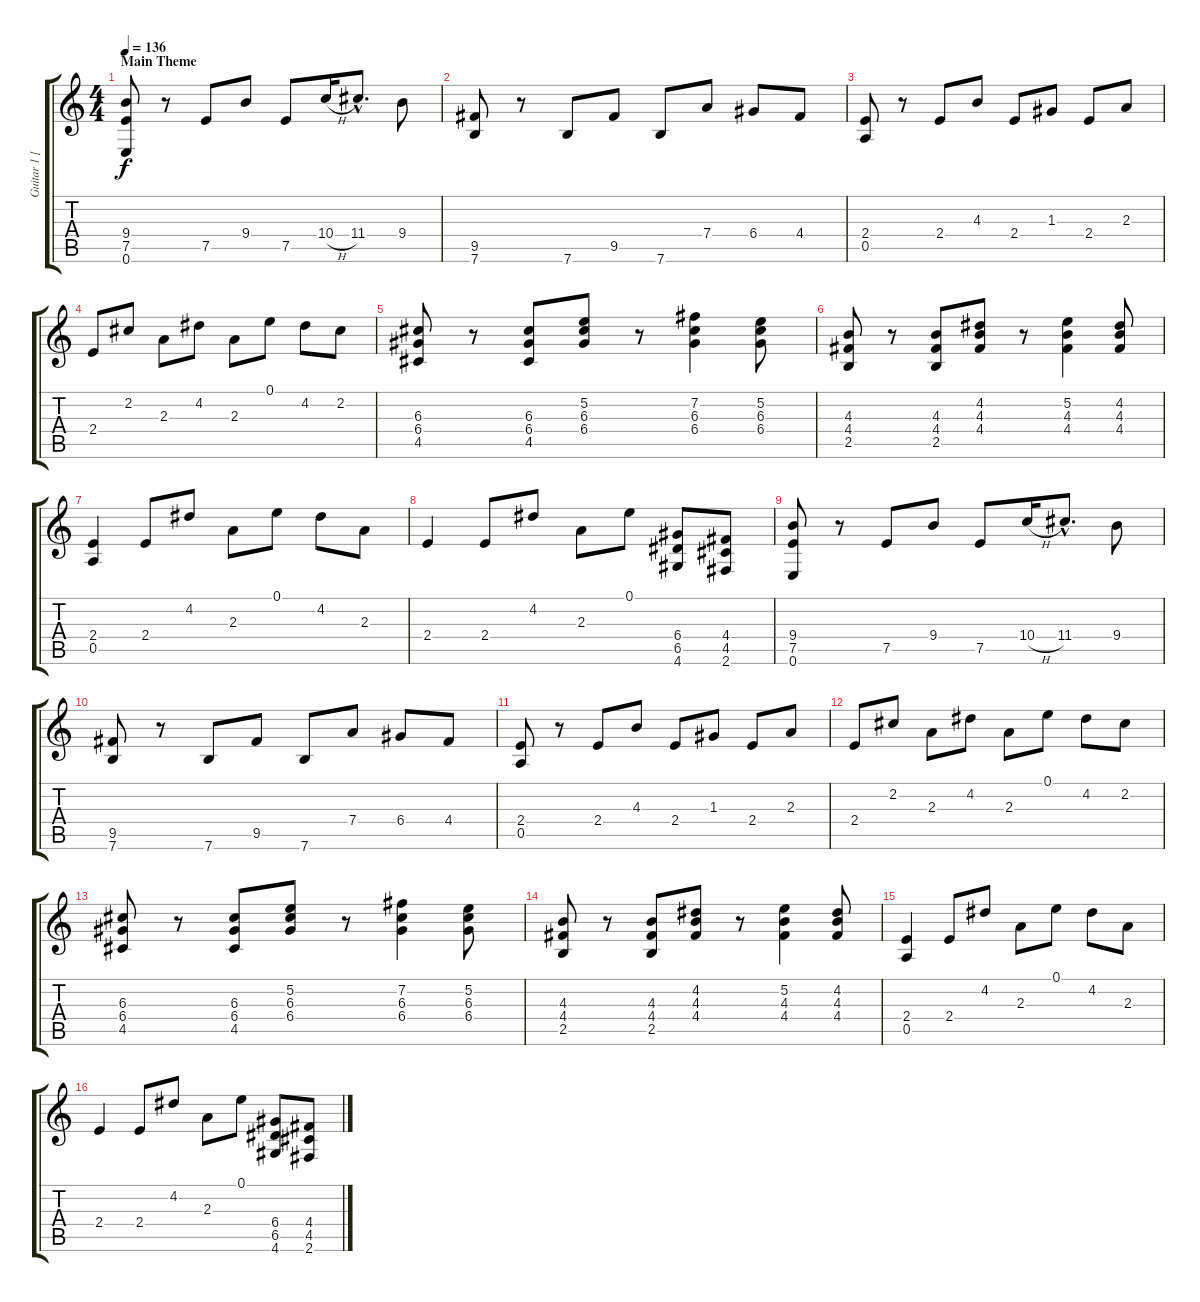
\track ("Guitar 1 [Rhythm]" "Guitar 1 [") {instrument overdrivenguitar}
\staff {score tabs}
\tuning (E4 B3 G3 D3 A2 E2) {hide}
\ts (4 4)
\section ("" "Main Theme")
\tempo 136
\clef g2
\ks c
(9.4 7.5 0.6).8{dy f} r.8 7.5.8 9.4.8 7.5.8 10.4{h}.16 11.4{hac}.8{d} 9.4.8 |
(9.5 7.6).8 r.8 7.6.8 9.5.8 7.6.8 7.4.8 6.4.8 4.4.8 |
(2.4 0.5).8 r.8 2.4.8 4.3.8 2.4.8 1.3.8 2.4.8 2.3.8 |
2.4.8 2.2.8 2.3.8 4.2.8 2.3.8 0.1.8 4.2.8 2.2.8 |
(6.3 6.4 4.5).8 r.8 (6.3 6.4 4.5).8 (5.2 6.3 6.4).8 r.8 (7.2 6.3 6.4).4 (5.2 6.3 6.4).8 |
(4.3 4.4 2.5).8 r.8 (4.3 4.4 2.5).8 (4.2 4.3 4.4).8 r.8 (5.2 4.3 4.4).4 (4.2 4.3 4.4).8 |
(2.4 0.5).4 2.4.8 4.2.8 2.3.8 0.1.8 4.2.8 2.3.8 |
2.4.4 2.4.8 4.2.8 2.3.8 0.1.8 (6.4 6.5 4.6).8 (4.4 4.5 2.6).8 |
(9.4 7.5 0.6).8 r.8 7.5.8 9.4.8 7.5.8 10.4{h}.16 11.4{hac}.8{d} 9.4.8 |
(9.5 7.6).8 r.8 7.6.8 9.5.8 7.6.8 7.4.8 6.4.8 4.4.8 |
(2.4 0.5).8 r.8 2.4.8 4.3.8 2.4.8 1.3.8 2.4.8 2.3.8 |
2.4.8 2.2.8 2.3.8 4.2.8 2.3.8 0.1.8 4.2.8 2.2.8 |
(6.3 6.4 4.5).8 r.8 (6.3 6.4 4.5).8 (5.2 6.3 6.4).8 r.8 (7.2 6.3 6.4).4 (5.2 6.3 6.4).8 |
(4.3 4.4 2.5).8 r.8 (4.3 4.4 2.5).8 (4.2 4.3 4.4).8 r.8 (5.2 4.3 4.4).4 (4.2 4.3 4.4).8 |
(2.4 0.5).4 2.4.8 4.2.8 2.3.8 0.1.8 4.2.8 2.3.8 |
2.4.4 2.4.8 4.2.8 2.3.8 0.1.8 (6.4 6.5 4.6).8 (4.4 4.5 2.6).8
